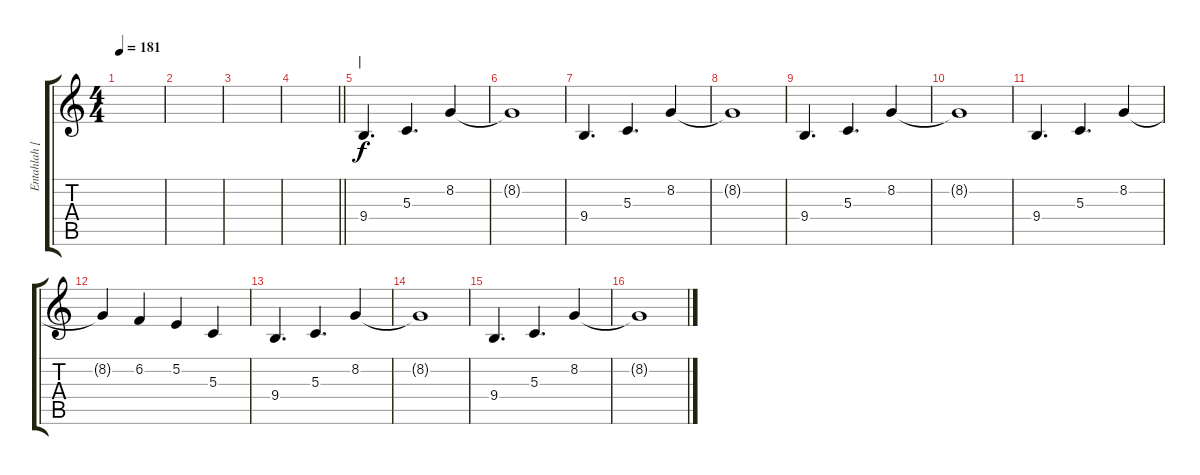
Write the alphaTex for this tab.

\track ("Entahlah [Added]" "Entahlah [") {instrument acousticgrandpiano}
\staff {score tabs}
\tuning (E4 B3 G3 D3 A2 E2) {hide}
\ts (4 4)
\tempo 181
\clef g2
\ks c
|
|
|
\barLineRight lightlight
|
\section ("" "|")
9.4.4{d} 5.3.4{d} 8.2.4 |
8.2{t}.1 |
9.4.4{d} 5.3.4{d} 8.2.4 |
8.2{t}.1 |
9.4.4{d} 5.3.4{d} 8.2.4 |
8.2{t}.1 |
9.4.4{d} 5.3.4{d} 8.2.4 |
8.2{t}.4 6.2.4 5.2.4 5.3.4 |
9.4.4{d} 5.3.4{d} 8.2.4 |
8.2{t}.1 |
9.4.4{d} 5.3.4{d} 8.2.4 |
8.2{t}.1
